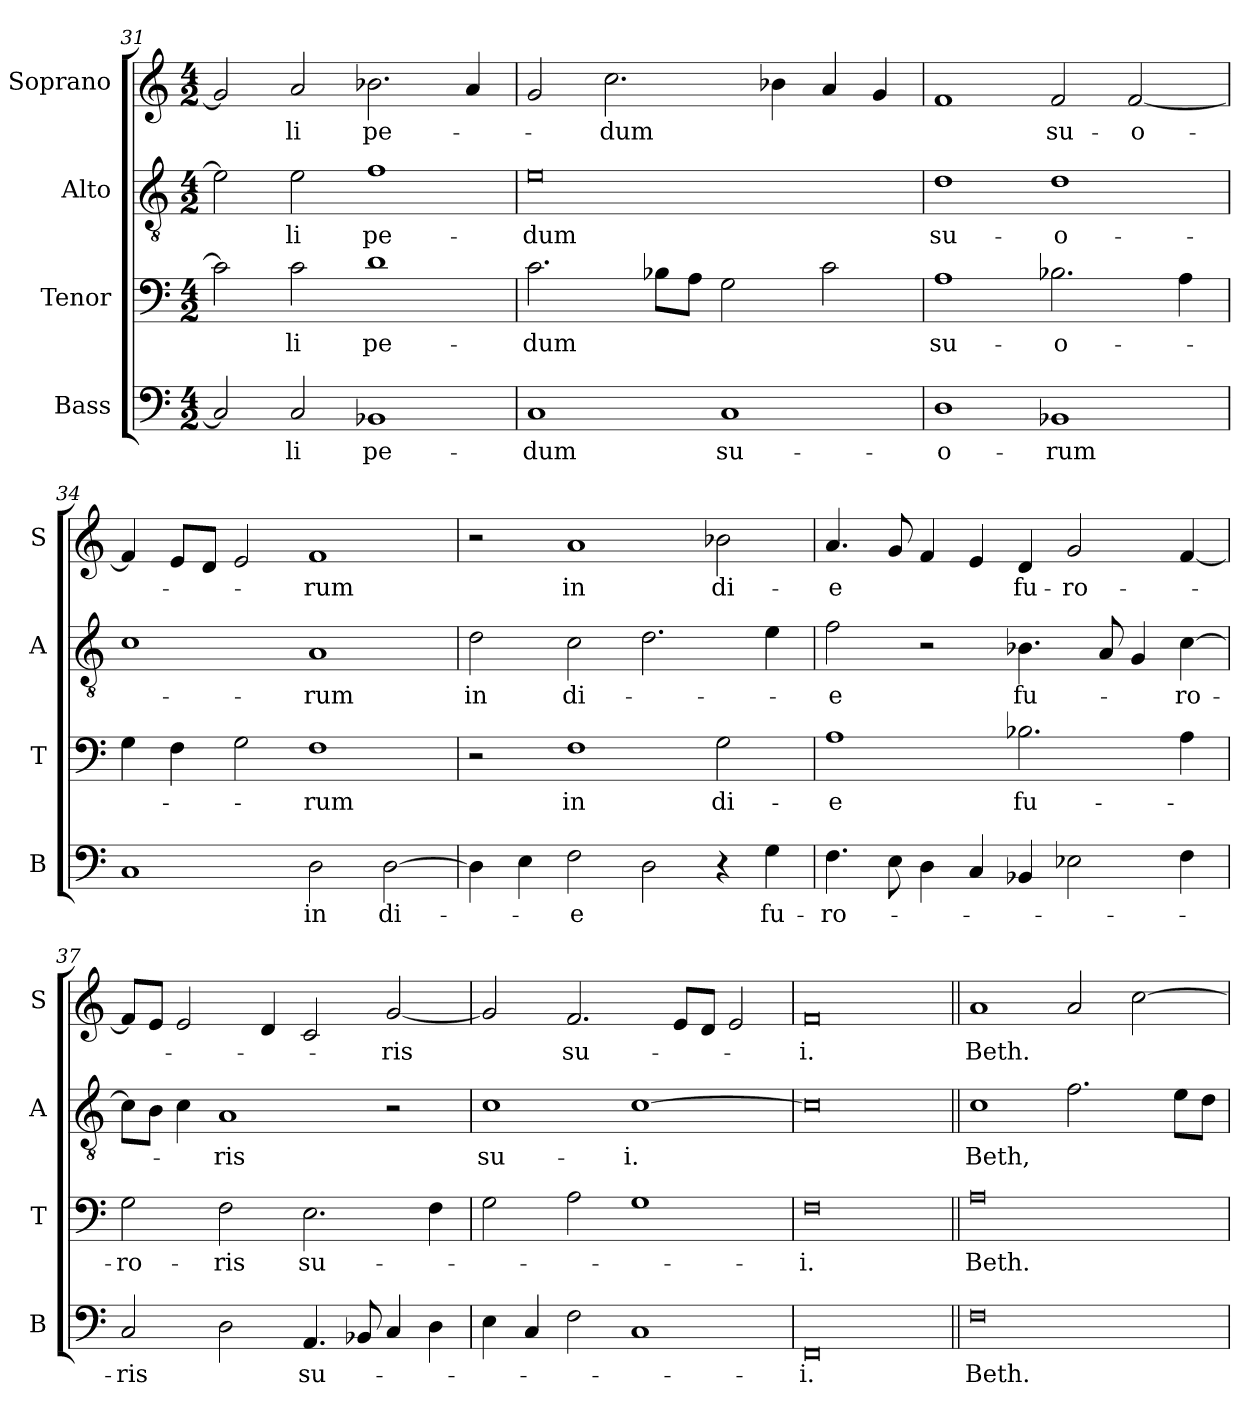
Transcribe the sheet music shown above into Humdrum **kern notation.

**kern	**text	**kern	**text	**kern	**text	**kern	**text
*part4	*part4	*part3	*part3	*part2	*part2	*part1	*part1
*staff4	*staff4	*staff3	*staff3	*staff2	*staff2	*staff1	*staff1
*I"Bass	*	*I"Tenor	*	*I"Alto	*	*I"Soprano	*
*I'B	*	*I'T	*	*I'A	*	*I'S	*
!!LO:LB:g=z
*clefF4	*	*clefF4	*	*clefGv2	*	*clefG2	*
*k[]	*	*k[]	*	*k[]	*	*k[]	*
*C:	*	*C:	*	*C:	*	*C:	*
*M4/2	*	*M4/2	*	*M4/2	*	*M4/2	*
=31	=31	=31	=31	=31	=31	=31	=31
2C/]	.	2c\]	.	2e\]	.	2g/]	.
!	!LO:LY:b	!	!LO:LY:b	!	!LO:LY:b	!	!LO:LY:b
2C/	-li	2c\	-li	2e\	-li	2a/	-li
!	!LO:LY:b	!	!LO:LY:b	!	!LO:LY:b	!	!LO:LY:b
1BB-X	pe-	1d	pe-	1f	pe-	2.b-X\	pe-
.	.	.	.	.	.	4a/	.
=32	=32	=32	=32	=32	=32	=32	=32
!	!LO:LY:b	!	!LO:LY:b	!	!LO:LY:b	!	!
1C	-dum	2.c\	-dum	0e	-dum	2g/	.
!	!	!	!	!	!	!	!LO:LY:b
.	.	.	.	.	.	2.cc\	-dum
.	.	8B-X\L	.	.	.	.	.
.	.	8A\J	.	.	.	.	.
!	!LO:LY:b	!	!	!	!	!	!
1C	su-	2G\	.	.	.	.	.
.	.	.	.	.	.	4b-X\	.
.	.	2c\	.	.	.	4a/	.
.	.	.	.	.	.	4g/	.
=33	=33	=33	=33	=33	=33	=33	=33
!	!LO:LY:b	!	!LO:LY:b	!	!LO:LY:b	!	!
1D	-o-	1A	su-	1d	su-	1f	.
!	!LO:LY:b	!	!LO:LY:b	!	!LO:LY:b	!	!LO:LY:b
1BB-X	-rum	2.B-X\	-o-	1d	-o-	2f/	su-
!	!	!	!	!	!	!	!LO:LY:b
.	.	.	.	.	.	[2f/	-o-
.	.	4A\	.	.	.	.	.
=34	=34	=34	=34	=34	=34	=34	=34
1C	.	4G\	.	1c	.	4f/]	.
.	.	4F\	.	.	.	8e/L	.
.	.	.	.	.	.	8d/J	.
.	.	2G\	.	.	.	2e/	.
!	!LO:LY:b	!	!LO:LY:b	!	!LO:LY:b	!	!LO:LY:b
2D\	in	1F	-rum	1A	-rum	1f	-rum
!	!LO:LY:b	!	!	!	!	!	!
[2D\	di-	.	.	.	.	.	.
=35	=35	=35	=35	=35	=35	=35	=35
!	!	!	!	!	!LO:LY:b	!	!
4D\]	.	2r	.	2d\	in	2r	.
4E\	.	.	.	.	.	.	.
!	!LO:LY:b	!	!LO:LY:b	!	!LO:LY:b	!	!LO:LY:b
2F\	-e	1F	in	2c\	di-	1a	in
2D\	.	.	.	2.d\	.	.	.
!	!	!	!LO:LY:b	!	!	!	!LO:LY:b
4r	.	2G\	di-	.	.	2b-X\	di-
!	!LO:LY:b	!	!	!	!	!	!
4G\	fu-	.	.	4e\	.	.	.
!!LO:LB:g=z
=36	=36	=36	=36	=36	=36	=36	=36
!	!LO:LY:b	!	!LO:LY:b	!	!LO:LY:b	!	!LO:LY:b
4.F\	-ro-	1A	-e	2f\	-e	4.a/	-e
8E\	.	.	.	.	.	8g/	.
4D\	.	.	.	2r	.	4f/	.
4C/	.	.	.	.	.	4e/	.
!	!	!	!LO:LY:b	!	!LO:LY:b	!	!LO:LY:b
4BB-X/	.	2.B-X\	fu-	4.B-X\	fu-	4d/	fu-
!	!	!	!	!	!	!	!LO:LY:b
2E-X\	.	.	.	.	.	2g/	-ro-
.	.	.	.	8A/	.	.	.
.	.	.	.	4G/	.	.	.
!	!	!	!	!	!LO:LY:b	!	!
4F\	.	4A\	.	[4c\	-ro-	[4f/	.
=37	=37	=37	=37	=37	=37	=37	=37
!	!LO:LY:b	!	!LO:LY:b	!	!	!	!
2C/	-ris	2G\	-ro-	8c\L]	.	8f/L]	.
.	.	.	.	8B\J	.	8e/J	.
.	.	.	.	4c\	.	2e/	.
!	!	!	!LO:LY:b	!	!LO:LY:b	!	!
2D\	.	2F\	-ris	1A	-ris	.	.
.	.	.	.	.	.	4d/	.
!	!LO:LY:b	!	!LO:LY:b	!	!	!	!
4.AA/	su-	2.E\	su-	.	.	2c/	.
8BB-X/	.	.	.	.	.	.	.
!	!	!	!	!	!	!	!LO:LY:b
4C/	.	.	.	2r	.	[2g/	-ris
4D\	.	4F\	.	.	.	.	.
=38	=38	=38	=38	=38	=38	=38	=38
!	!	!	!	!	!LO:LY:b	!	!
4E\	.	2G\	.	1c	su-	2g/]	.
4C/	.	.	.	.	.	.	.
!	!	!	!	!	!	!	!LO:LY:b
2F\	.	2A\	.	.	.	2.f/	su-
!	!	!	!	!	!LO:LY:b	!	!
1C	.	1G	.	[1c	-i.	.	.
.	.	.	.	.	.	8e/L	.
.	.	.	.	.	.	8d/J	.
.	.	.	.	.	.	2e/	.
=39	=39	=39	=39	=39	=39	=39	=39
!	!LO:LY:b	!	!LO:LY:b	!	!	!	!LO:LY:b
0FF	-i.	0F	-i.	0c]	.	0f	-i.
=40||	=40||	=40||	=40||	=40||	=40||	=40||	=40||
!	!LO:LY:b	!	!LO:LY:b	!	!LO:LY:b	!	!LO:LY:b
0F	Beth.	0A	Beth.	1c	Beth,	1a	Beth.
.	.	.	.	2.f\	.	2a/	.
.	.	.	.	.	.	[2cc\	.
.	.	.	.	8e\L	.	.	.
.	.	.	.	8d\J	.	.	.
=	=	=	=	=	=	=	=
*-	*-	*-	*-	*-	*-	*-	*-
